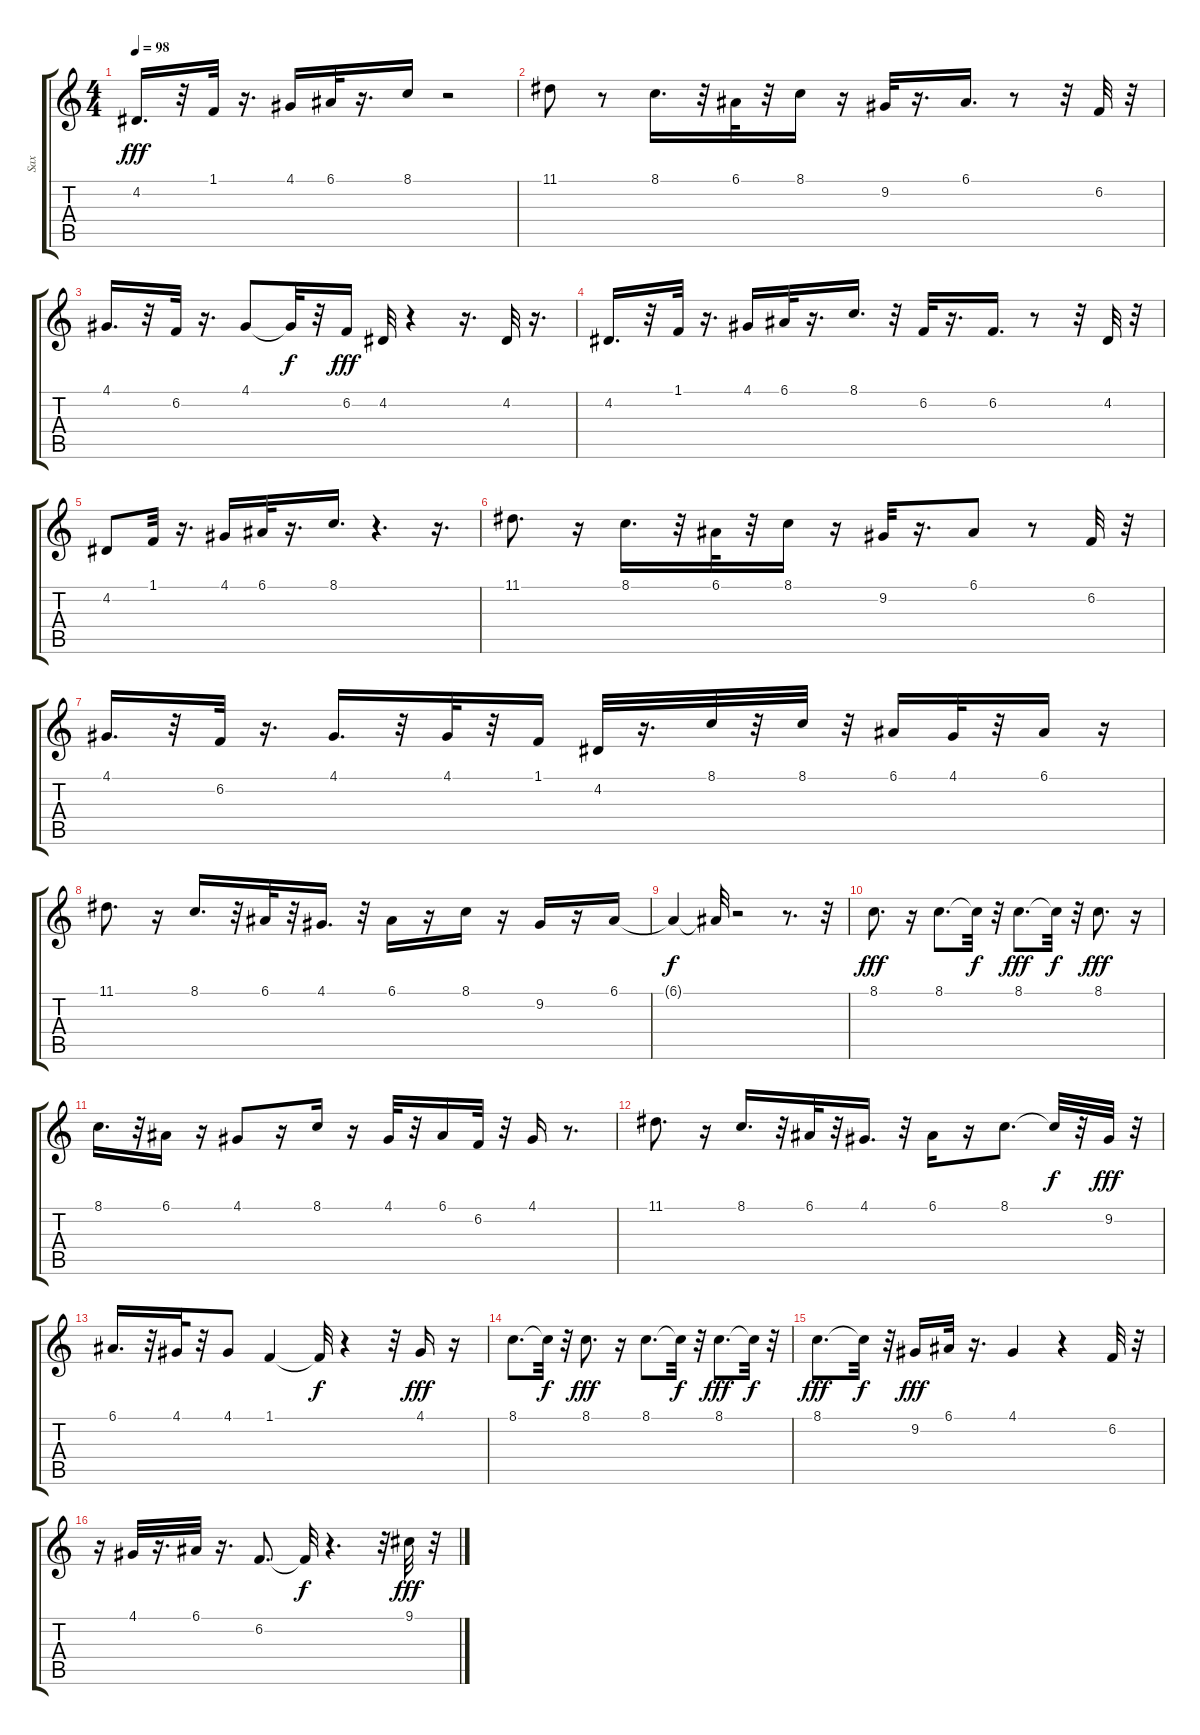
\track ("Sax" "Sax") {instrument tenorsax}
\staff {score tabs}
\tuning (E4 B3 G3 D3 A2 E2) {hide}
\ts (4 4)
\tempo 98
\clef g2
\ks c
4.2.16{d dy fff} r.32 1.1.32 r.16{d} 4.1.16 6.1.32 r.16{d} 8.1.16 r.2 |
11.1.8 r.8 8.1.16{d} r.32 6.1.32 r.32 8.1.16 r.16 9.2.32 r.16{d} 6.1.16{d} r.8 r.32 6.2.32 r.32 |
4.1.16{d} r.32 6.2.32 r.16{d} 4.1.8 4.1{t}.32{dy f} r.32 6.2.16{dy fff} 4.2.32 r.4 r.16{d} 4.2.32 r.16{d} |
4.2.16{d} r.32 1.1.32 r.16{d} 4.1.16 6.1.32 r.16{d} 8.1.16{d} r.32 6.2.32 r.16{d} 6.2.16{d} r.8 r.32 4.2.32 r.32 |
4.2.8 1.1.32 r.16{d} 4.1.16 6.1.32 r.16{d} 8.1.16{d} r.4{d} r.16{d} |
11.1.8{d} r.16 8.1.16{d} r.32 6.1.32 r.32 8.1.16 r.16 9.2.32 r.16{d} 6.1.8 r.8 6.2.32 r.32 |
4.1.16{d} r.32 6.2.32 r.16{d} 4.1.16{d} r.32 4.1.32 r.32 1.1.16 4.2.32 r.16{d} 8.1.32 r.32 8.1.32 r.32 6.1.16 4.1.32 r.32 6.1.16 r.16 |
11.1.8{d} r.16 8.1.16{d} r.32 6.1.32 r.32 4.1.16{d} r.32 6.1.16 r.16 8.1.16 r.16 9.2.16 r.16 6.1.16 |
6.1{t}.4{dy f} 6.1{t}.32 r.2 r.8{d} r.32 |
8.1.8{d dy fff} r.16 8.1.8{d} 8.1{t}.32{dy f} r.32 8.1.8{d dy fff} 8.1{t}.32{dy f} r.32 8.1.8{d dy fff} r.16 |
8.1.16{d} r.32 6.1.16 r.16 4.1.8 r.16 8.1.16 r.16 4.1.32 r.32 6.1.16 6.2.32 r.32 4.1.16 r.8{d} |
11.1.8{d} r.16 8.1.16{d} r.32 6.1.32 r.32 4.1.16{d} r.32 6.1.16 r.16 8.1.8{d} 8.1{t}.32{dy f} r.32 9.2.32{dy fff} r.32 |
6.1.16{d} r.32 4.1.32 r.32 4.1.8 1.1.4 1.1{t}.32{dy f} r.4 r.32 4.1.16{dy fff} r.16 |
8.1.8{d} 8.1{t}.32{dy f} r.32 8.1.8{d dy fff} r.16 8.1.8{d} 8.1{t}.32{dy f} r.32 8.1.8{d dy fff} 8.1{t}.32{dy f} r.32 |
8.1.8{d dy fff} 8.1{t}.32{dy f} r.32 9.2.16{dy fff} 6.1.32 r.16{d} 4.1.4 r.4 6.2.32 r.32 |
r.16 4.1.32 r.16{d} 6.1.32 r.16{d} 6.2.8{d} 6.2{t}.32{dy f} r.4{d} r.32 9.1.32{dy fff} r.32
